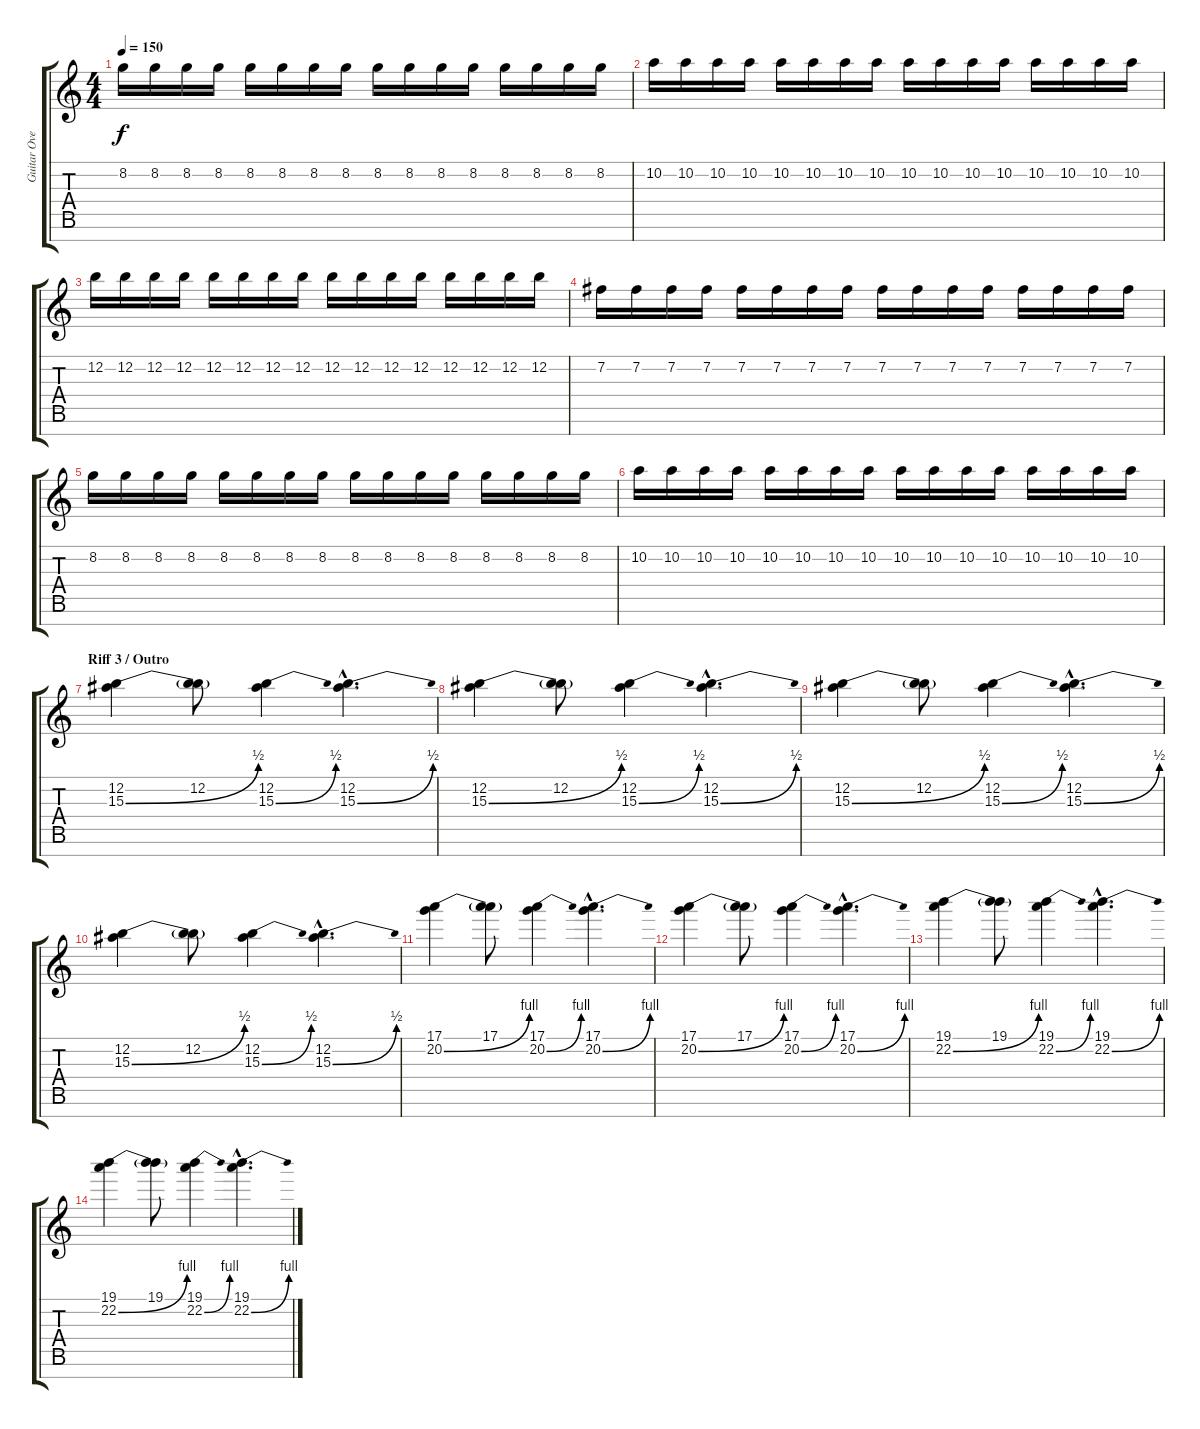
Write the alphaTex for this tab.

\track ("Guitar Overdub" "Guitar Ove") {instrument distortionguitar}
\staff {score tabs}
\tuning (E4 B3 G3 D3 A2 E2 B1) {hide}
\ts (4 4)
\tempo 150
\clef g2
\ks c
8.2.16{dy f} 8.2.16 8.2.16 8.2.16 8.2.16 8.2.16 8.2.16 8.2.16 8.2.16 8.2.16 8.2.16 8.2.16 8.2.16 8.2.16 8.2.16 8.2.16 |
10.2.16 10.2.16 10.2.16 10.2.16 10.2.16 10.2.16 10.2.16 10.2.16 10.2.16 10.2.16 10.2.16 10.2.16 10.2.16 10.2.16 10.2.16 10.2.16 |
12.2.16 12.2.16 12.2.16 12.2.16 12.2.16 12.2.16 12.2.16 12.2.16 12.2.16 12.2.16 12.2.16 12.2.16 12.2.16 12.2.16 12.2.16 12.2.16 |
7.2.16 7.2.16 7.2.16 7.2.16 7.2.16 7.2.16 7.2.16 7.2.16 7.2.16 7.2.16 7.2.16 7.2.16 7.2.16 7.2.16 7.2.16 7.2.16 |
8.2.16 8.2.16 8.2.16 8.2.16 8.2.16 8.2.16 8.2.16 8.2.16 8.2.16 8.2.16 8.2.16 8.2.16 8.2.16 8.2.16 8.2.16 8.2.16 |
10.2.16 10.2.16 10.2.16 10.2.16 10.2.16 10.2.16 10.2.16 10.2.16 10.2.16 10.2.16 10.2.16 10.2.16 10.2.16 10.2.16 10.2.16 10.2.16 |
\section ("" "Riff 3 / Outro")
(12.2 15.3{be (bend 0 0 60 2)}).4 (12.2 15.3{t}).8 (12.2 15.3{be (bend 0 0 60 2)}).4 (12.2{hac} 15.3{be (bend 0 0 60 2) hac}).4{d} |
(12.2 15.3{be (bend 0 0 60 2)}).4 (12.2 15.3{t}).8 (12.2 15.3{be (bend 0 0 60 2)}).4 (12.2{hac} 15.3{be (bend 0 0 60 2) hac}).4{d} |
(12.2 15.3{be (bend 0 0 60 2)}).4 (12.2 15.3{t}).8 (12.2 15.3{be (bend 0 0 60 2)}).4 (12.2{hac} 15.3{be (bend 0 0 60 2) hac}).4{d} |
(12.2 15.3{be (bend 0 0 60 2)}).4 (12.2 15.3{t}).8 (12.2 15.3{be (bend 0 0 60 2)}).4 (12.2{hac} 15.3{be (bend 0 0 60 2) hac}).4{d} |
(17.1 20.2{be (bend 0 0 60 4)}).4{volume 13} (17.1 20.2{t}).8 (17.1 20.2{be (bend 0 0 60 4)}).4 (17.1{hac} 20.2{be (bend 0 0 60 4) hac}).4{d} |
(17.1 20.2{be (bend 0 0 60 4)}).4 (17.1 20.2{t}).8 (17.1 20.2{be (bend 0 0 60 4)}).4 (17.1{hac} 20.2{be (bend 0 0 60 4) hac}).4{d} |
(19.1 22.2{be (bend 0 0 60 4)}).4 (19.1 22.2{t}).8 (19.1 22.2{be (bend 0 0 60 4)}).4 (19.1{hac} 22.2{be (bend 0 0 60 4) hac}).4{d} |
(19.1 22.2{be (bend 0 0 60 4)}).4 (19.1 22.2{t}).8 (19.1 22.2{be (bend 0 0 60 4)}).4 (19.1{hac} 22.2{be (bend 0 0 60 4) hac}).4{d}
